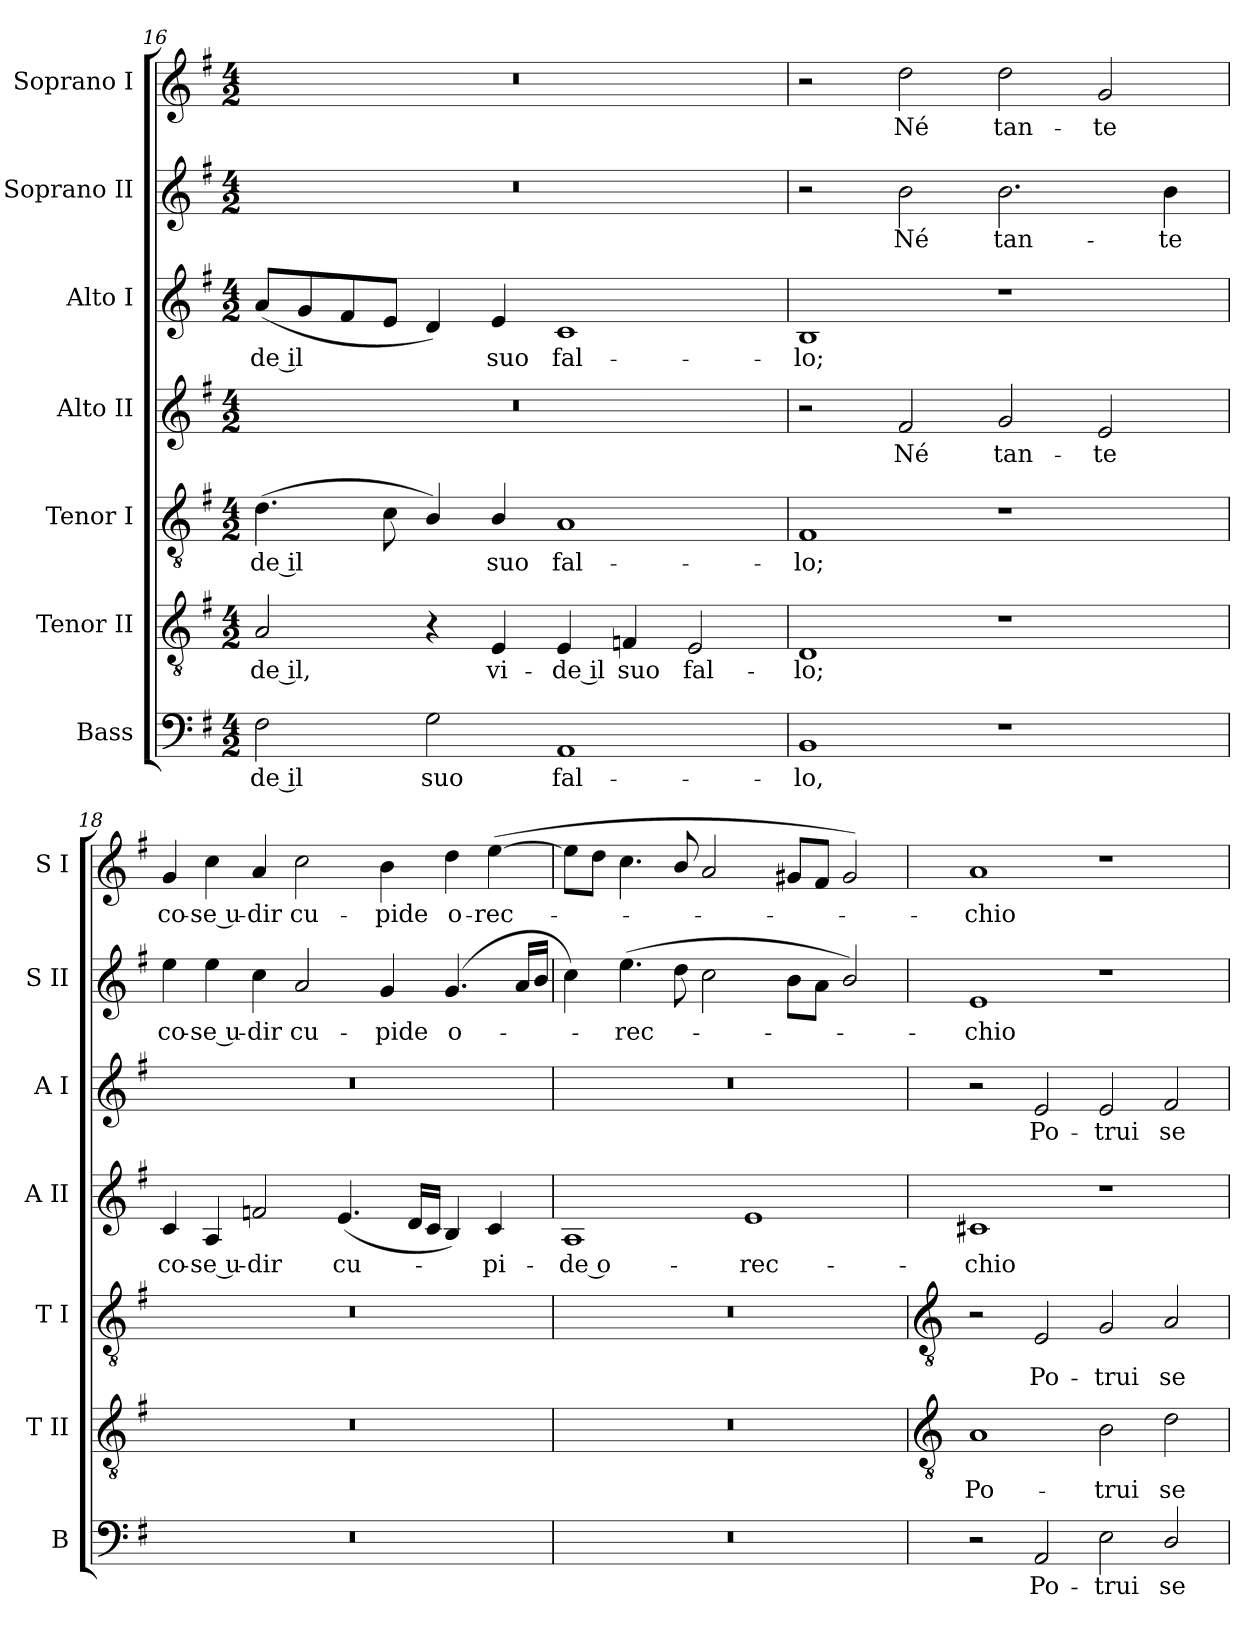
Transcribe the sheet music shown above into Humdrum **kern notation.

**kern	**text	**kern	**text	**kern	**text	**kern	**text	**kern	**text	**kern	**text	**kern	**text
*part7	*part7	*part6	*part6	*part5	*part5	*part4	*part4	*part3	*part3	*part2	*part2	*part1	*part1
*staff7	*staff7	*staff6	*staff6	*staff5	*staff5	*staff4	*staff4	*staff3	*staff3	*staff2	*staff2	*staff1	*staff1
*I"Bass	*	*I"Tenor II	*	*I"Tenor I	*	*I"Alto II	*	*I"Alto I	*	*I"Soprano II	*	*I"Soprano I	*
*I'B	*	*I'T II	*	*I'T I	*	*I'A II	*	*I'A I	*	*I'S II	*	*I'S I	*
!!LO:LB:g=z
*clefF4	*	*clefGv2	*	*clefGv2	*	*clefG2	*	*clefG2	*	*clefG2	*	*clefG2	*
*k[f#]	*	*k[f#]	*	*k[f#]	*	*k[f#]	*	*k[f#]	*	*k[f#]	*	*k[f#]	*
*G:	*	*G:	*	*G:	*	*G:	*	*G:	*	*G:	*	*G:	*
*M4/2	*	*M4/2	*	*M4/2	*	*M4/2	*	*M4/2	*	*M4/2	*	*M4/2	*
=16	=16	=16	=16	=16	=16	=16	=16	=16	=16	=16	=16	=16	=16
!	!LO:LY:b	!	!LO:LY:b	!	!LO:LY:b	!	!	!	!LO:LY:b	!	!	!	!
2F#	de il	2A	-de il,	(>4.d	-de il	0r	.	(<8aL	-de il	0r	.	0r	.
.	.	.	.	.	.	.	.	8g	.	.	.	.	.
.	.	.	.	.	.	.	.	8f#	.	.	.	.	.
.	.	.	.	8c	.	.	.	8eJ	.	.	.	.	.
!	!LO:LY:b	!	!	!	!	!	!	!	!	!	!	!	!
2G	suo	4r	.	4B/)	.	.	.	4d)	.	.	.	.	.
!	!	!	!LO:LY:b	!	!LO:LY:b	!	!	!	!LO:LY:b	!	!	!	!
.	.	4E	vi-	4B/	suo	.	.	4e	suo	.	.	.	.
!	!LO:LY:b	!	!LO:LY:b	!	!LO:LY:b	!	!	!	!LO:LY:b	!	!	!	!
1AA	fal-	4E	-de il	1A	fal-	.	.	1c	fal-	.	.	.	.
!	!	!	!LO:LY:b	!	!	!	!	!	!	!	!	!	!
.	.	4Fn	suo	.	.	.	.	.	.	.	.	.	.
!	!	!	!LO:LY:b	!	!	!	!	!	!	!	!	!	!
.	.	2E	fal-	.	.	.	.	.	.	.	.	.	.
=17	=17	=17	=17	=17	=17	=17	=17	=17	=17	=17	=17	=17	=17
!	!LO:LY:b	!	!LO:LY:b	!	!LO:LY:b	!	!	!	!LO:LY:b	!	!	!	!
1BB	-lo,	1D	-lo;	1F#	-lo;	2r	.	1B	-lo;	2r	.	2r	.
!	!	!	!	!	!	!	!LO:LY:b	!	!	!	!LO:LY:b	!	!LO:LY:b
.	.	.	.	.	.	2f#	Né	.	.	2b	Né	2dd	Né
!	!	!	!	!	!	!	!LO:LY:b	!	!	!	!LO:LY:b	!	!LO:LY:b
1r	.	1r	.	1r	.	2g	tan-	1r	.	2.b	tan-	2dd	tan-
!	!	!	!	!	!	!	!LO:LY:b	!	!	!	!	!	!LO:LY:b
.	.	.	.	.	.	2e	-te	.	.	.	.	2g	-te
!	!	!	!	!	!	!	!	!	!	!	!LO:LY:b	!	!
.	.	.	.	.	.	.	.	.	.	4b	-te	.	.
=18	=18	=18	=18	=18	=18	=18	=18	=18	=18	=18	=18	=18	=18
!	!	!	!	!	!	!	!LO:LY:b	!	!	!	!LO:LY:b	!	!LO:LY:b
0r	.	0r	.	0r	.	4c	co-	0r	.	4ee	co-	4g	co-
!	!	!	!	!	!	!	!LO:LY:b	!	!	!	!LO:LY:b	!	!LO:LY:b
.	.	.	.	.	.	4A	-se u-	.	.	4ee	-se u-	4cc	-se u-
!	!	!	!	!	!	!	!LO:LY:b	!	!	!	!LO:LY:b	!	!LO:LY:b
.	.	.	.	.	.	2fn	-dir	.	.	4cc	-dir	4a	-dir
!	!	!	!	!	!	!	!	!	!	!	!LO:LY:b	!	!LO:LY:b
.	.	.	.	.	.	.	.	.	.	2a	cu-	2cc	cu-
!	!	!	!	!	!	!	!LO:LY:b	!	!	!	!	!	!
.	.	.	.	.	.	(<4.e	cu-	.	.	.	.	.	.
!	!	!	!	!	!	!	!	!	!	!	!LO:LY:b	!	!LO:LY:b
.	.	.	.	.	.	.	.	.	.	4g	-pide	4b	-pide
.	.	.	.	.	.	16dLL	.	.	.	.	.	.	.
.	.	.	.	.	.	16cJJ	.	.	.	.	.	.	.
!	!	!	!	!	!	!	!	!	!	!	!LO:LY:b	!	!LO:LY:b
.	.	.	.	.	.	4B)	.	.	.	(<4.g	o-	4dd	o-
!	!	!	!	!	!	!	!LO:LY:b	!	!	!	!	!	!LO:LY:b
.	.	.	.	.	.	4c	pi-	.	.	.	.	(<[4ee	-rec-
.	.	.	.	.	.	.	.	.	.	16aLL	.	.	.
.	.	.	.	.	.	.	.	.	.	16bJJ	.	.	.
=19	=19	=19	=19	=19	=19	=19	=19	=19	=19	=19	=19	=19	=19
!	!	!	!	!	!	!	!LO:LY:b	!	!	!	!	!	!
0r	.	0r	.	0r	.	1A	-de o-	0r	.	4cc)	.	8eeL]	.
.	.	.	.	.	.	.	.	.	.	.	.	8ddJ	.
!	!	!	!	!	!	!	!	!	!	!	!LO:LY:b	!	!
.	.	.	.	.	.	.	.	.	.	(>4.ee	rec-	4.cc	.
.	.	.	.	.	.	.	.	.	.	8dd	.	8b/	.
.	.	.	.	.	.	.	.	.	.	2cc	.	2a	.
!	!	!	!	!	!	!	!LO:LY:b	!	!	!	!	!	!
.	.	.	.	.	.	1e	-rec-	.	.	.	.	.	.
.	.	.	.	.	.	.	.	.	.	8b\L	.	8g#XL	.
.	.	.	.	.	.	.	.	.	.	8a\J	.	8f#J	.
.	.	.	.	.	.	.	.	.	.	2b/)	.	2g#)	.
!!LO:LB:g=z
=20	=20	=20	=20	=20	=20	=20	=20	=20	=20	=20	=20	=20	=20
*	*	*clefGv2	*	*clefGv2	*	*	*	*	*	*	*	*	*
!	!	!	!LO:LY:b	!	!	!	!LO:LY:b	!	!	!	!LO:LY:b	!	!LO:LY:b
2r	.	1A	Po-	2r	.	1c#X	-chio	2r	.	1e	chio	1a	chio
!	!LO:LY:b	!	!	!	!LO:LY:b	!	!	!	!LO:LY:b	!	!	!	!
2AA	Po-	.	.	2E	Po-	.	.	2e	Po-	.	.	.	.
!	!LO:LY:b	!	!LO:LY:b	!	!LO:LY:b	!	!	!	!LO:LY:b	!	!	!	!
2E	-trui	2B	-trui	2G	-trui	1r	.	2e	-trui	1r	.	1r	.
!	!LO:LY:b	!	!LO:LY:b	!	!LO:LY:b	!	!	!	!LO:LY:b	!	!	!	!
2D/	se	2d	se	2A	se	.	.	2f#	se	.	.	.	.
=	=	=	=	=	=	=	=	=	=	=	=	=	=
*-	*-	*-	*-	*-	*-	*-	*-	*-	*-	*-	*-	*-	*-
